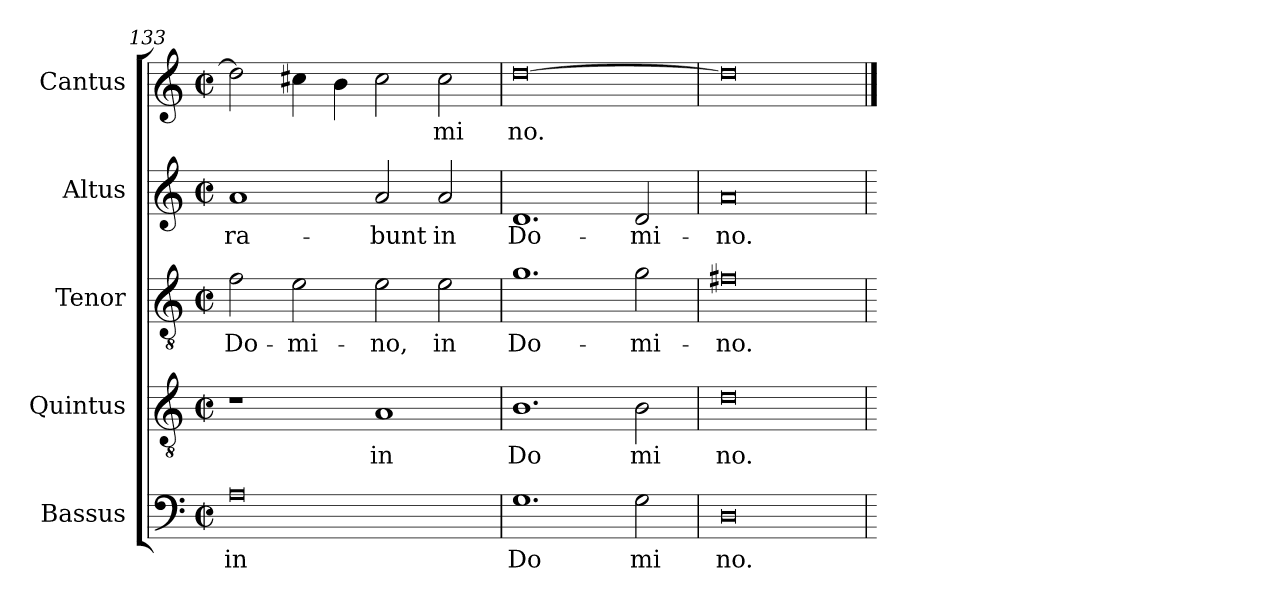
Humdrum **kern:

**kern	**text	**kern	**text	**kern	**text	**kern	**text	**kern	**text
*part5	*part5	*part4	*part4	*part3	*part3	*part2	*part2	*part1	*part1
*staff5	*staff5	*staff4	*staff4	*staff3	*staff3	*staff2	*staff2	*staff1	*staff1
*I"Bassus	*	*I"Quintus	*	*I"Tenor	*	*I"Altus	*	*I"Cantus	*
*clefF4	*	*clefGv2	*	*clefGv2	*	*clefG2	*	*clefG2	*
*M2/2	*	*M2/2	*	*M2/2	*	*M2/2	*	*M2/2	*
*met(c|)	*	*met(c|)	*	*met(c|)	*	*met(c|)	*	*met(c|)	*
=133	=133	=133	=133	=133	=133	=133	=133	=133	=133
!	!LO:LY:b:cj	!	!	!	!LO:LY:b:cj	!	!LO:LY:b:cj	!	!
0A	in	1r	.	2f\	Do-	1a	-ra-	2dd\]	.
!	!	!	!	!	!LO:LY:b:cj	!	!	!	!
.	.	.	.	2e\	-mi-	.	.	4cc#X\	.
.	.	.	.	.	.	.	.	4b\	.
!	!	!	!LO:LY:b:cj	!	!LO:LY:b:cj	!	!LO:LY:b:cj	!	!
.	.	1A	in	2e\	-no,	2a/	-bunt	2cc#\	.
!	!	!	!	!	!LO:LY:b:cj	!	!LO:LY:b:cj	!	!LO:LY:b:cj
.	.	.	.	2e\	in	2a/	in	2cc#\	mi
=134	=134	=134	=134	=134	=134	=134	=134	=134	=134
!	!LO:LY:b:cj	!	!LO:LY:b:cj	!	!LO:LY:b:cj	!	!LO:LY:b:cj	!	!LO:LY:b:cj
1.G	Do	1.B	Do	1.g	Do-	1.d	Do-	[>0dd	no.
!	!LO:LY:b:cj	!	!LO:LY:b:cj	!	!LO:LY:b:cj	!	!LO:LY:b:cj	!	!
2G\	mi	2B\	mi	2g\	-mi-	2d/	-mi-	.	.
=135	=135	=135	=135	=135	=135	=135	=135	=135	=135
!	!LO:LY:b:cj	!	!LO:LY:b:cj	!	!LO:LY:b:cj	!	!LO:LY:b:cj	!	!
0D	no.	0d	no.	0f#X	-no.	0a	-no.	0dd]	.
=	==	=	==	=	==	=	==	==	==
*-	*-	*-	*-	*-	*-	*-	*-	*-	*-
